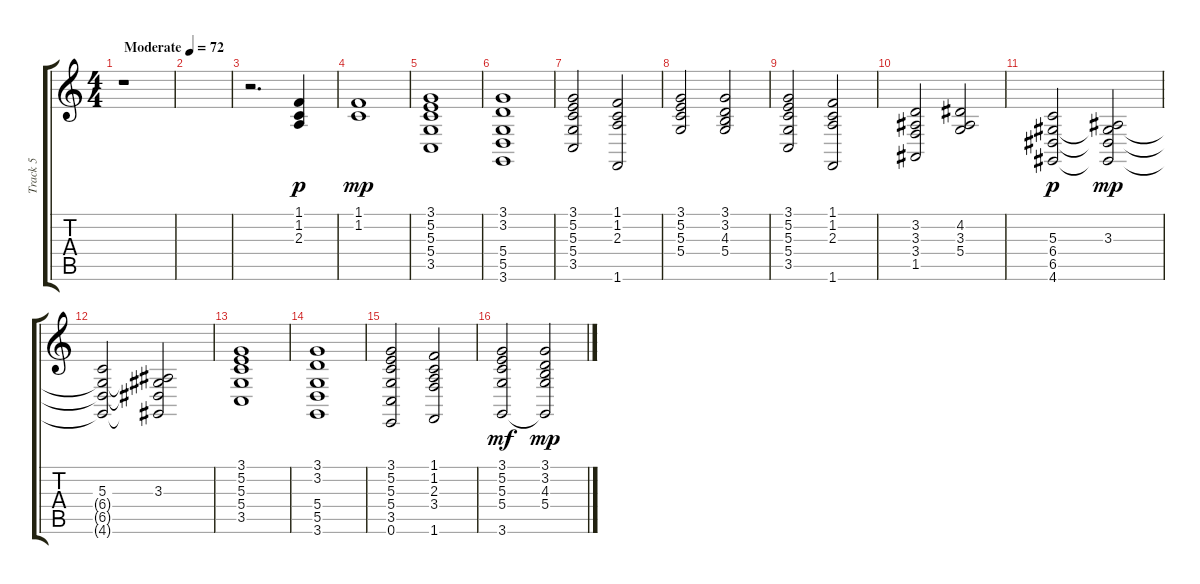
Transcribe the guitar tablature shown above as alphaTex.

\track ("Track 5" "Track 5") {instrument stringensemble2}
\staff {score tabs}
\tuning (E4 B3 G3 D3 A2 E2) {hide}
\ts (4 4)
\tempo (72 "Moderate")
\clef g2
\ks c
r.1{dy p instrument stringensemble2} |
|
r.2{d} (1.1 1.2 2.3).4 |
(1.1 1.2).1{dy mp} |
(3.1 5.2 5.3 5.4 3.5).1{instrument pad2warm} |
(3.1 3.2 5.4 5.5 3.6).1 |
(3.1 5.2 5.3 5.4 3.5).2 (1.1 1.2 2.3 1.6).2 |
(3.1 5.2 5.3 5.4).2 (3.1 3.2 4.3 5.4).2 |
(3.1 5.2 5.3 5.4 3.5).2 (1.1 1.2 2.3 1.6).2 |
(3.2 3.3 3.4 1.5).2 (4.2 3.3 5.4).2 |
(5.3 6.4 6.5 4.6).2{dy p} (3.3 6.4{t} 6.5{t} 4.6{t}).2{dy mp} |
(5.3 6.4{t} 6.5{t} 4.6{t}).2 (3.3 6.4{t} 6.5{t} 4.6{t}).2 |
(3.1 5.2 5.3 5.4 3.5).1 |
(3.1 3.2 5.4 5.5 3.6).1 |
(3.1 5.2 5.3 5.4 3.5 0.6).2 (1.1 1.2 2.3 3.4 1.6).2 |
(3.1 5.2 5.3 5.4 3.6).2{dy mf} (3.1 3.2 4.3 5.4 3.6{t}).2{dy mp}
